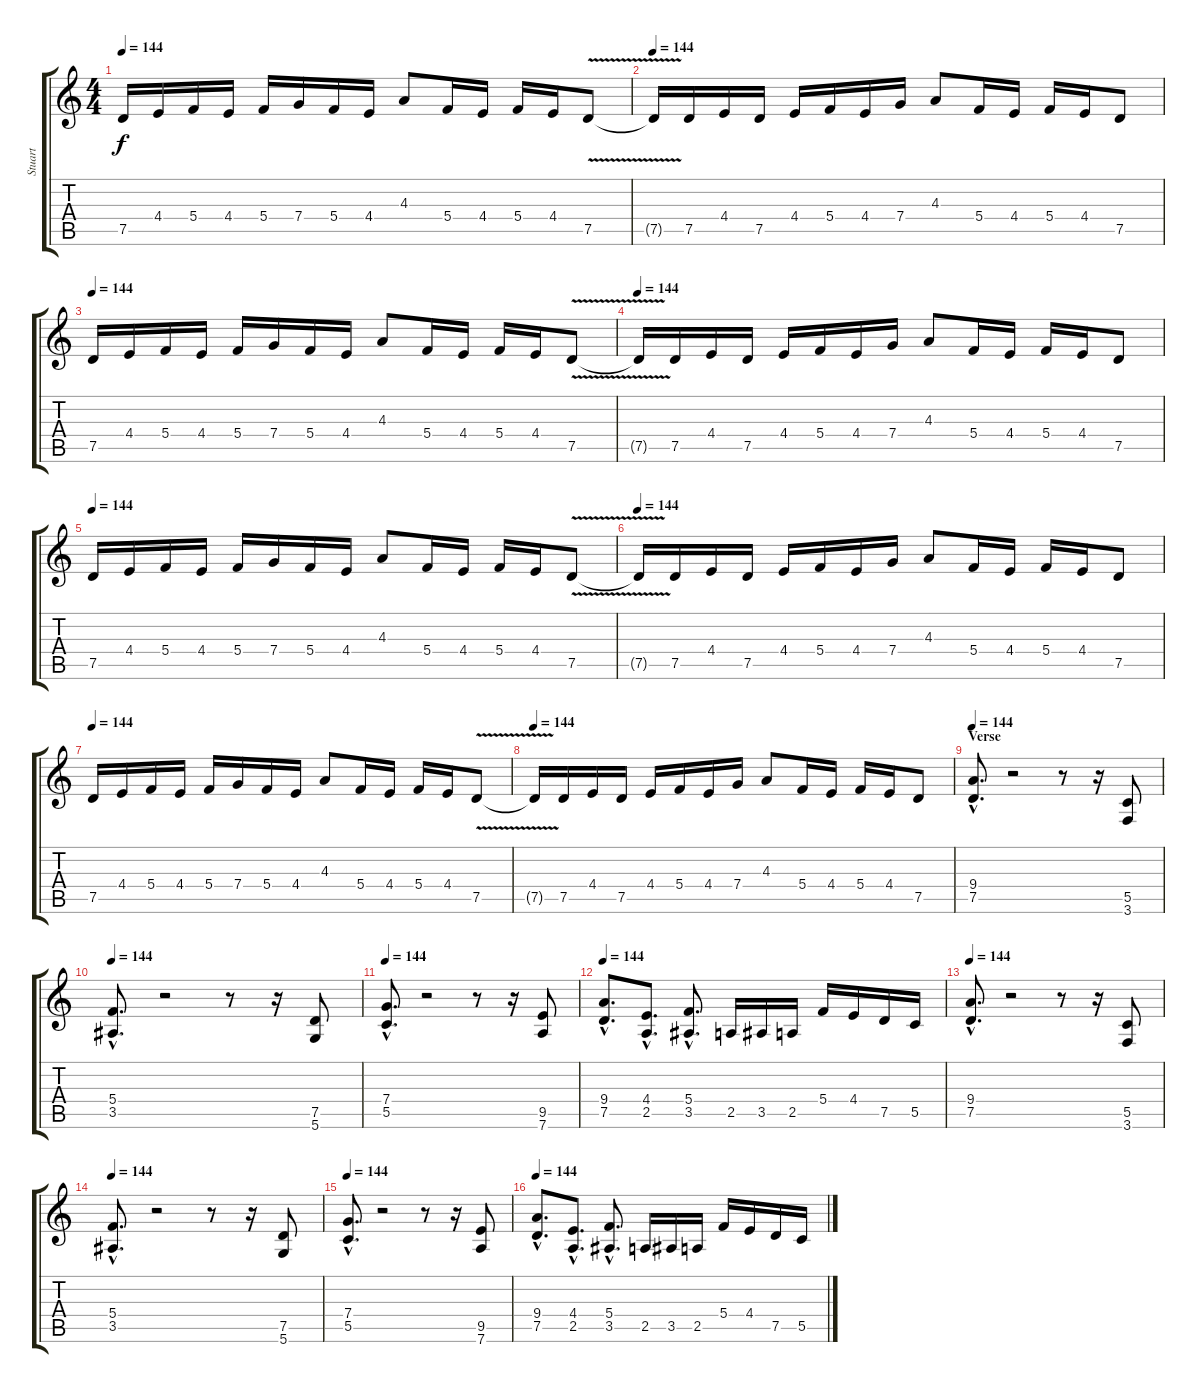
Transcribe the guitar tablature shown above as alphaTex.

\track ("Stuart" "Stuart") {instrument distortionguitar}
\staff {score tabs}
\tuning (D4 A3 F3 C3 G2 D2) {hide}
\ts (4 4)
\tempo 144
\clef g2
\ks c
7.5.16{dy f} 4.4.16 5.4.16 4.4.16 5.4.16 7.4.16 5.4.16 4.4.16 4.3.8 5.4.16 4.4.16 5.4.16 4.4.16 7.5{v}.8 |
\tempo 144
7.5{t}.16 7.5.16 4.4.16 7.5.16 4.4.16 5.4.16 4.4.16 7.4.16 4.3.8 5.4.16 4.4.16 5.4.16 4.4.16 7.5.8 |
\tempo 144
7.5.16 4.4.16 5.4.16 4.4.16 5.4.16 7.4.16 5.4.16 4.4.16 4.3.8 5.4.16 4.4.16 5.4.16 4.4.16 7.5{v}.8 |
\tempo 144
7.5{t}.16 7.5.16 4.4.16 7.5.16 4.4.16 5.4.16 4.4.16 7.4.16 4.3.8 5.4.16 4.4.16 5.4.16 4.4.16 7.5.8 |
\tempo 144
7.5.16 4.4.16 5.4.16 4.4.16 5.4.16 7.4.16 5.4.16 4.4.16 4.3.8 5.4.16 4.4.16 5.4.16 4.4.16 7.5{v}.8 |
\tempo 144
7.5{t}.16 7.5.16 4.4.16 7.5.16 4.4.16 5.4.16 4.4.16 7.4.16 4.3.8 5.4.16 4.4.16 5.4.16 4.4.16 7.5.8 |
\tempo 144
7.5.16 4.4.16 5.4.16 4.4.16 5.4.16 7.4.16 5.4.16 4.4.16 4.3.8 5.4.16 4.4.16 5.4.16 4.4.16 7.5{v}.8 |
\tempo 144
7.5{t}.16 7.5.16 4.4.16 7.5.16 4.4.16 5.4.16 4.4.16 7.4.16 4.3.8 5.4.16 4.4.16 5.4.16 4.4.16 7.5.8 |
\section ("" "Verse")
\tempo 144
(9.4{hac} 7.5{hac}).8{d} r.2 r.8 r.16 (5.5 3.6).8 |
\tempo 144
(5.4{hac} 3.5{hac}).8{d} r.2 r.8 r.16 (7.5 5.6).8 |
\tempo 144
(7.4{hac} 5.5{hac}).8{d} r.2 r.8 r.16 (9.5 7.6).8 |
\tempo 144
(9.4{hac} 7.5{hac}).8{d} (4.4{hac} 2.5{hac}).8{d} (5.4{hac} 3.5{hac}).8{d} 2.5.16 3.5.16 2.5.16 5.4.16 4.4.16 7.5.16 5.5.16 |
\tempo 144
(9.4{hac} 7.5{hac}).8{d} r.2 r.8 r.16 (5.5 3.6).8 |
\tempo 144
(5.4{hac} 3.5{hac}).8{d} r.2 r.8 r.16 (7.5 5.6).8 |
\tempo 144
(7.4{hac} 5.5{hac}).8{d} r.2 r.8 r.16 (9.5 7.6).8 |
\tempo 144
(9.4{hac} 7.5{hac}).8{d} (4.4{hac} 2.5{hac}).8{d} (5.4{hac} 3.5{hac}).8{d} 2.5.16 3.5.16 2.5.16 5.4.16 4.4.16 7.5.16 5.5.16
